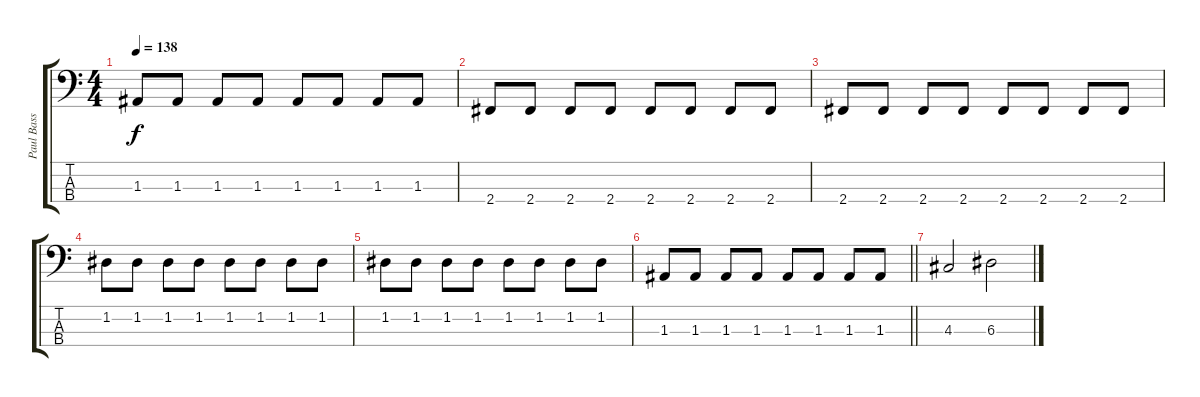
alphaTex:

\track ("Paul Bass" "Paul Bass") {instrument electricbassfinger}
\staff {score tabs}
\tuning (G2 D2 A1 E1) {hide}
\ts (4 4)
\tempo 138
\clef f4
\ks c
1.3.8{dy f} 1.3.8 1.3.8 1.3.8 1.3.8 1.3.8 1.3.8 1.3.8 |
2.4.8 2.4.8 2.4.8 2.4.8 2.4.8 2.4.8 2.4.8 2.4.8 |
2.4.8 2.4.8 2.4.8 2.4.8 2.4.8 2.4.8 2.4.8 2.4.8 |
1.2.8 1.2.8 1.2.8 1.2.8 1.2.8 1.2.8 1.2.8 1.2.8 |
1.2.8 1.2.8 1.2.8 1.2.8 1.2.8 1.2.8 1.2.8 1.2.8 |
\barLineRight lightlight
1.3.8 1.3.8 1.3.8 1.3.8 1.3.8 1.3.8 1.3.8 1.3.8 |
4.3.2 6.3.2
